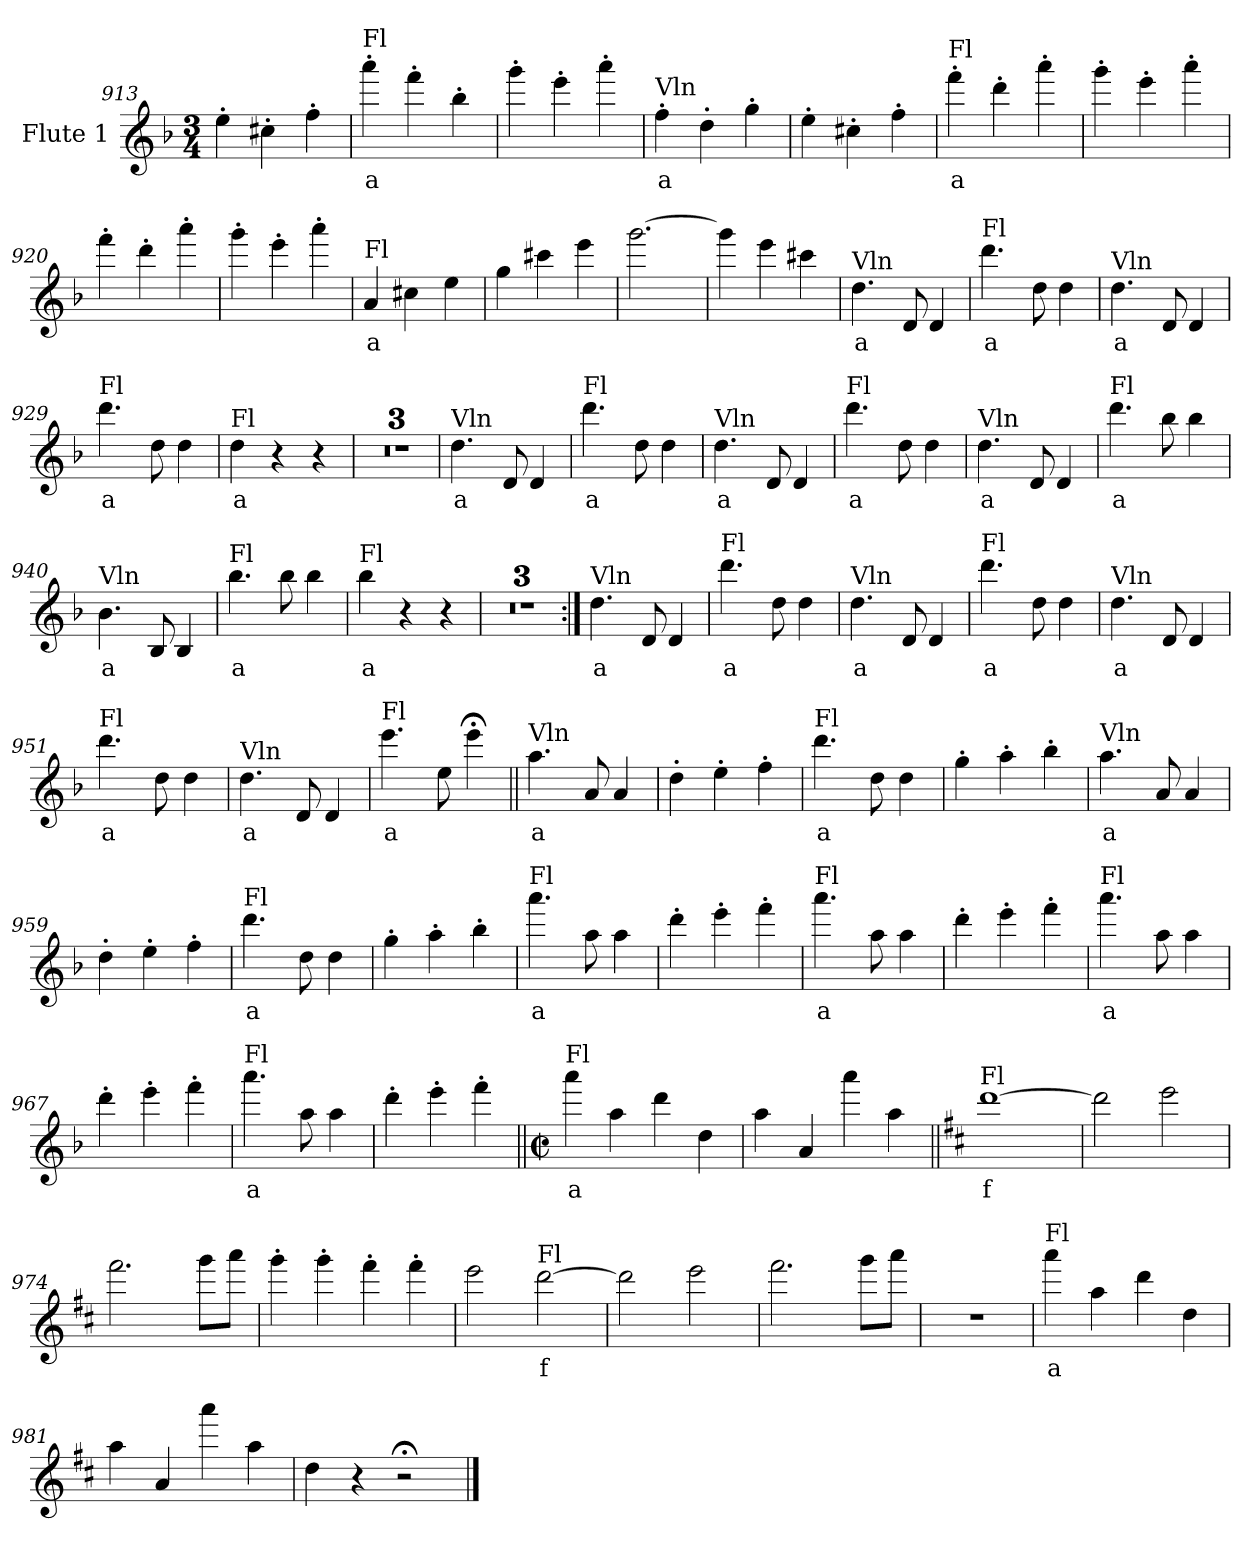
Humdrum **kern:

**kern	**text
*part1	*part1
*staff1	*staff1
*I"Flute 1	*
*I'Fl 1	*
*clefG2	*
*k[b-]	*
*M3/4	*
=913	=913
4ee'	.
4cc#X'	.
4ff'	.
=914	=914
!LO:TX:a:t=Fl	!
!	!LO:LY:b:color=#FF0000
4aaa'	a
4fff'	.
4bb-'	.
=915	=915
4ggg'	.
4eee'	.
4aaa'	.
=916	=916
!LO:TX:a:t=Vln	!
!	!LO:LY:b:color=#FF0000
4ff'	a
4dd'	.
4gg'	.
=917	=917
4ee'	.
4cc#X'	.
4ff'	.
=918	=918
!LO:TX:a:t=Fl	!
!	!LO:LY:b:color=#FF0000
4fff'	a
4ddd'	.
4aaa'	.
=919	=919
4ggg'	.
4eee'	.
4aaa'	.
=920	=920
4fff'	.
4ddd'	.
4aaa'	.
=921	=921
4ggg'	.
4eee'	.
4aaa'	.
!!LO:PB:g=z
=922	=922
!LO:TX:a:t=Fl	!
!	!LO:LY:b:color=#FF0000
4a	a
4cc#X	.
4ee	.
=923	=923
4gg	.
4ccc#X	.
4eee	.
=924	=924
[2.ggg	.
=925	=925
4ggg]	.
4eee	.
4ccc#X	.
=926	=926
!LO:TX:a:t=Vln	!
!	!LO:LY:b:color=#FF0000
4.dd	a
8d	.
4d	.
=927	=927
!LO:TX:a:t=Fl	!
!	!LO:LY:b:color=#FF0000
4.ddd	a
8dd	.
4dd	.
=928	=928
!LO:TX:a:t=Vln	!
!	!LO:LY:b:color=#FF0000
4.dd	a
8d	.
4d	.
=929	=929
!LO:TX:a:t=Fl	!
!	!LO:LY:b:color=#FF0000
4.ddd	a
8dd	.
4dd	.
=930	=930
!LO:TX:a:t=Fl	!
!	!LO:LY:b:color=#FF0000
4dd	a
4r	.
4r	.
=931	=931
2.r	.
=932	=932
2.r	.
=933	=933
2.r	.
=934	=934
!LO:TX:a:t=Vln	!
!	!LO:LY:b:color=#FF0000
4.dd	a
8d	.
4d	.
=935	=935
!LO:TX:a:t=Fl	!
!	!LO:LY:b:color=#FF0000
4.ddd	a
8dd	.
4dd	.
!!LO:PB:g=z
=936	=936
!LO:TX:a:t=Vln	!
!	!LO:LY:b:color=#FF0000
4.dd	a
8d	.
4d	.
=937	=937
!LO:TX:a:t=Fl	!
!	!LO:LY:b:color=#FF0000
4.ddd	a
8dd	.
4dd	.
=938	=938
!LO:TX:a:t=Vln	!
!	!LO:LY:b:color=#FF0000
4.dd	a
8d	.
4d	.
=939	=939
!LO:TX:a:t=Fl	!
!	!LO:LY:b:color=#FF0000
4.ddd	a
8bb-	.
4bb-	.
=940	=940
!LO:TX:a:t=Vln	!
!	!LO:LY:b:color=#FF0000
4.b-	a
8B-	.
4B-	.
=941	=941
!LO:TX:a:t=Fl	!
!	!LO:LY:b:color=#FF0000
4.bb-	a
8bb-	.
4bb-	.
=942	=942
!LO:TX:a:t=Fl	!
!	!LO:LY:b:color=#FF0000
4bb-	a
4r	.
4r	.
=943	=943
2.r	.
=944	=944
2.r	.
=945	=945
2.r	.
=946:|!	=946:|!
!LO:TX:a:t=Vln	!
!	!LO:LY:b:color=#FF0000
4.dd	a
8d	.
4d	.
=947	=947
!LO:TX:a:t=Fl	!
!	!LO:LY:b:color=#FF0000
4.ddd	a
8dd	.
4dd	.
=948	=948
!LO:TX:a:t=Vln	!
!	!LO:LY:b:color=#FF0000
4.dd	a
8d	.
4d	.
=949	=949
!LO:TX:a:t=Fl	!
!	!LO:LY:b:color=#FF0000
4.ddd	a
8dd	.
4dd	.
!!LO:PB:g=z
=950	=950
!LO:TX:a:t=Vln	!
!	!LO:LY:b:color=#FF0000
4.dd	a
8d	.
4d	.
=951	=951
!LO:TX:a:t=Fl	!
!	!LO:LY:b:color=#FF0000
4.ddd	a
8dd	.
4dd	.
=952	=952
!LO:TX:a:t=Vln	!
!	!LO:LY:b:color=#FF0000
4.dd	a
8d	.
4d	.
=953	=953
!LO:TX:a:t=Fl	!
!	!LO:LY:b:color=#FF0000
4.eee	a
8ee	.
4eee;<	.
=954||	=954||
!LO:TX:a:t=Vln	!
!	!LO:LY:b:color=#FF0000
4.aa	a
8a	.
4a	.
=955	=955
4dd'	.
4ee'	.
4ff'	.
=956	=956
!LO:TX:a:t=Fl	!
!	!LO:LY:b:color=#FF0000
4.ddd	a
8dd	.
4dd	.
=957	=957
4gg'	.
4aa'	.
4bb-'	.
=958	=958
!LO:TX:a:t=Vln	!
!	!LO:LY:b:color=#FF0000
4.aa	a
8a	.
4a	.
=959	=959
4dd'	.
4ee'	.
4ff'	.
=960	=960
!LO:TX:a:t=Fl	!
!	!LO:LY:b:color=#FF0000
4.ddd	a
8dd	.
4dd	.
=961	=961
4gg'	.
4aa'	.
4bb-'	.
!!LO:PB:g=z
=962	=962
!LO:TX:a:t=Fl	!
!	!LO:LY:b:color=#FF0000
4.aaa	a
8aa	.
4aa	.
=963	=963
4ddd'	.
4eee'	.
4fff'	.
=964	=964
!LO:TX:a:t=Fl	!
!	!LO:LY:b:color=#FF0000
4.aaa	a
8aa	.
4aa	.
=965	=965
4ddd'	.
4eee'	.
4fff'	.
=966	=966
!LO:TX:a:t=Fl	!
!	!LO:LY:b:color=#FF0000
4.aaa	a
8aa	.
4aa	.
=967	=967
4ddd'	.
4eee'	.
4fff'	.
=968	=968
!LO:TX:a:t=Fl	!
!	!LO:LY:b:color=#FF0000
4.aaa	a
8aa	.
4aa	.
=969	=969
4ddd'	.
4eee'	.
4fff'	.
=970||	=970||
*M2/2	*
*met(c|)	*
!LO:TX:a:t=Fl	!
!	!LO:LY:b:color=#FF0000
4aaa	a
4aa	.
4ddd	.
4dd	.
=971	=971
4aa	.
4a	.
4aaa	.
4aa	.
=972||	=972||
*k[f#c#]	*
!LO:TX:a:t=Fl	!
!	!LO:LY:b:color=#FF0000
[1ddd	f
=973	=973
2ddd]	.
2eee	.
!!LO:PB:g=z
=974	=974
2.fff#	.
8ggg\L	.
8aaa\J	.
=975	=975
4ggg'	.
4ggg'	.
4fff#'	.
4fff#'	.
=976	=976
2eee	.
!LO:TX:a:t=Fl	!
!	!LO:LY:b:color=#FF0000
[2ddd	f
=977	=977
2ddd]	.
2eee	.
=978	=978
2.fff#	.
8ggg\L	.
8aaa\J	.
=979	=979
1r	.
=980	=980
!LO:TX:a:t=Fl	!
!	!LO:LY:b:color=#FF0000
4aaa	a
4aa	.
4ddd	.
4dd	.
=981	=981
4aa	.
4a	.
4aaa	.
4aa	.
=982	=982
4dd	.
4r	.
2r;<	.
==	==
*-	*-
